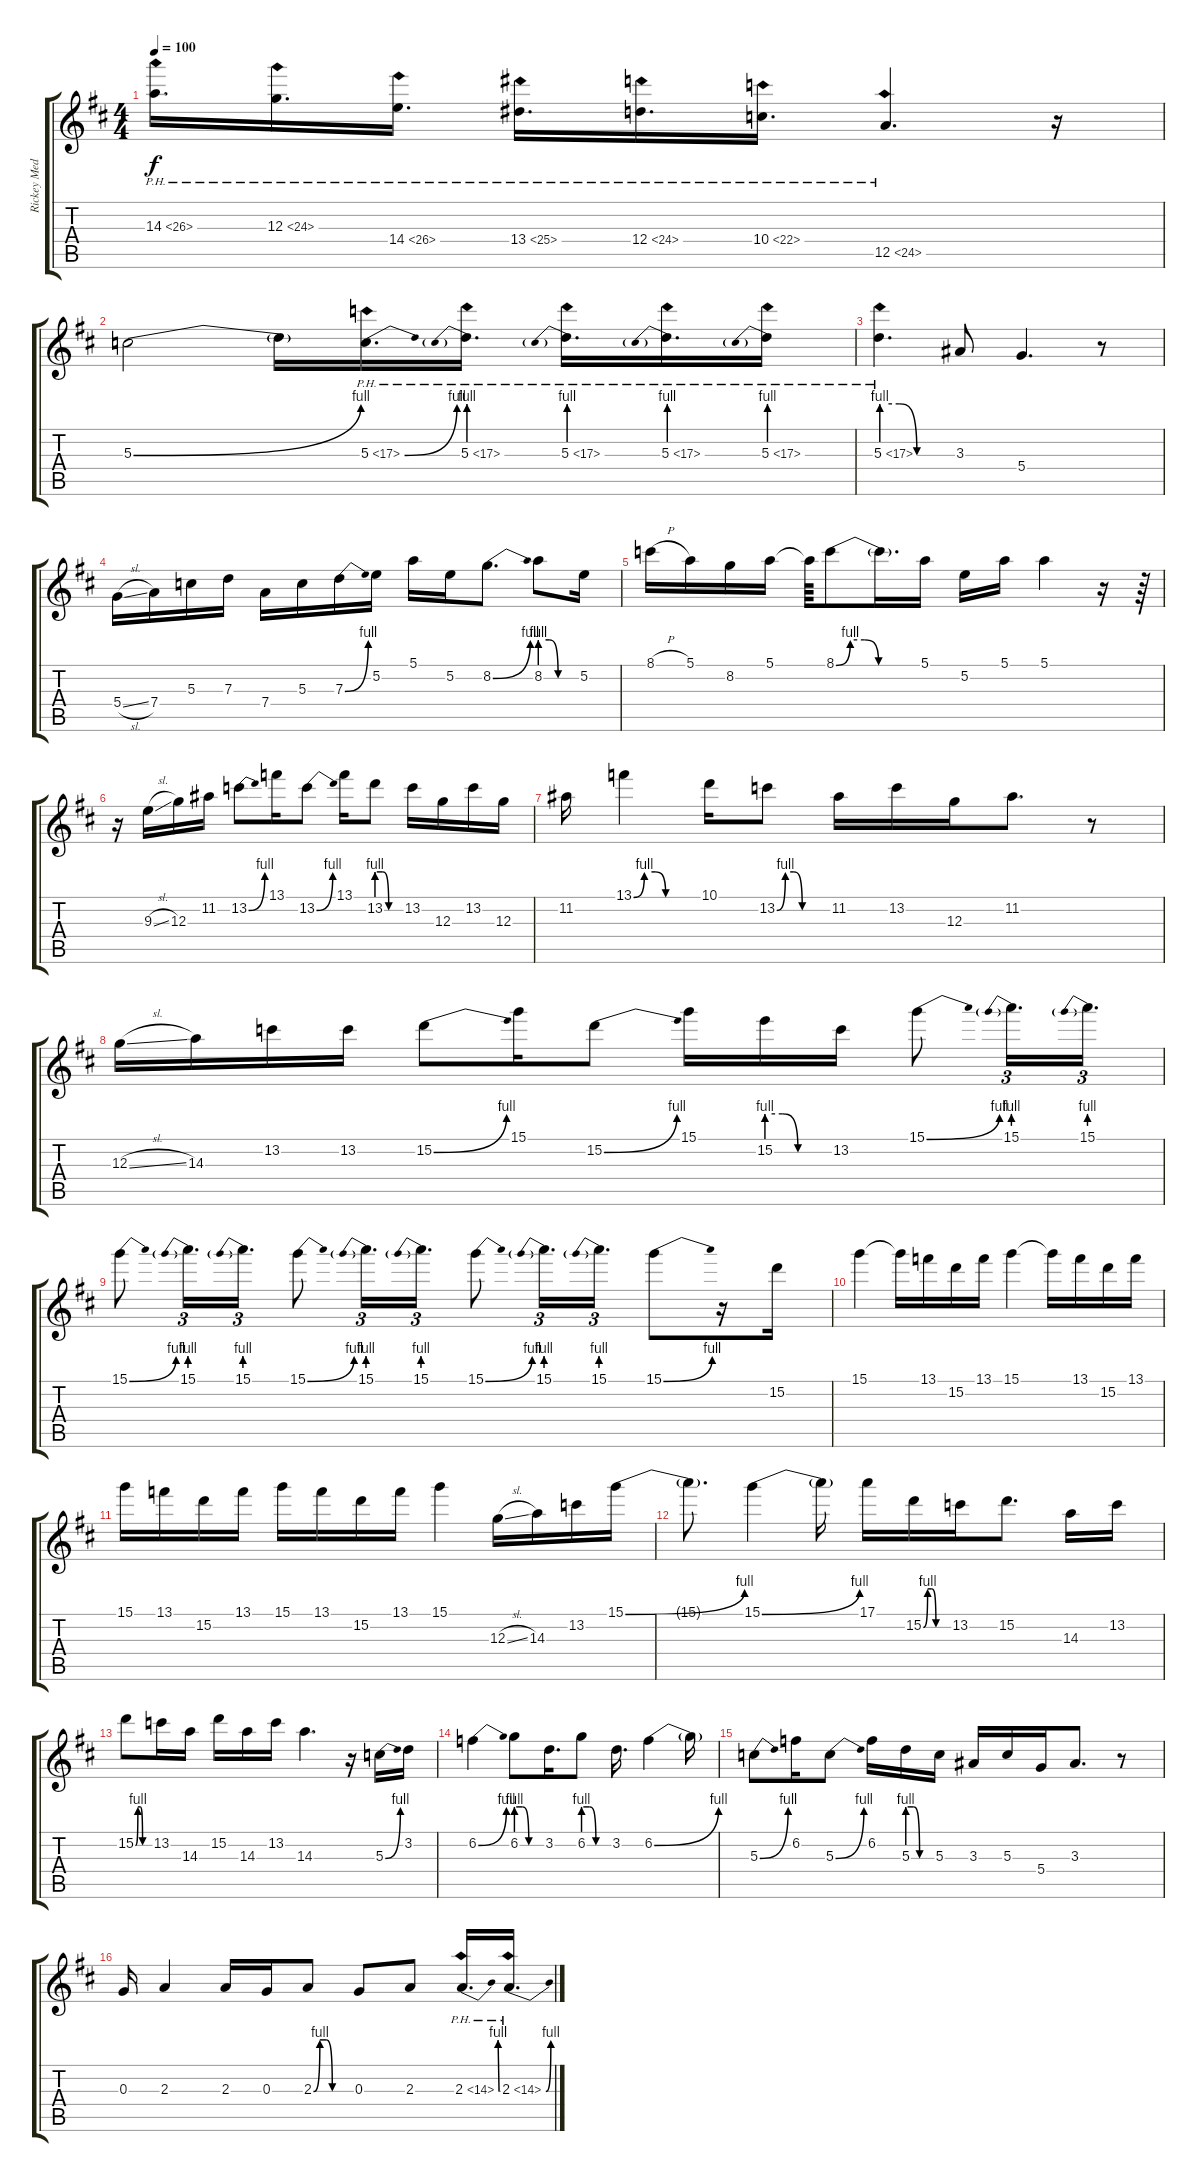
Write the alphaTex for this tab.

\track ("Rickey Medlocke Fills and Solos" "Rickey Med") {instrument overdrivenguitar}
\staff {score tabs}
\tuning (E4 B3 G3 D3 A2 D2) {hide}
\ts (4 4)
\tempo 100
\clef g2
\ks d
14.3{ph 12}.16{d dy f} 12.3{ph 12}.16{d} 14.4{ph 12}.16{d} 13.4{ph 12}.16{d} 12.4{ph 12}.16{d} 10.4{ph 12}.16{d} 12.5{ph 12}.4{d} r.16 |
5.3{be (bend 0 0 60 4)}.2 5.3{t}.16 5.3{be (bend 0 0 60 4) ph 12}.16{d} 5.3{be (prebend 0 4 60 4) ph 12}.16{d} 5.3{be (prebend 0 4 60 4) ph 12}.16{d} 5.3{be (prebend 0 4 60 4) ph 12}.16{d} 5.3{be (prebend 0 4 60 4) ph 12}.16 |
5.3{be (custom 0 4 15 4 30 0 60 0) ph 12}.4{d} 3.3.8 5.4.4{d} r.8 |
5.4{sl}.16 7.4.16 5.3.16 7.3.16 7.4.16 5.3.16 7.3{be (bend 0 0 60 4)}.16 5.2.16 5.1.16 5.2.16 8.2{be (bend 0 0 60 4)}.8{d} 8.2{be (custom 0 4 15 4 30 0 60 0)}.8 5.2.16 |
8.1{h}.16 5.1.16 8.2.16 5.1.16 5.1{t}.64 8.1{be (custom 0 0 10 4 20 4 30 0 60 0)}.8 8.1{t}.16{d} 5.1.16 5.2.16 5.1.16 5.1.4 r.16 r.64 |
r.16 9.3{sl}.16 12.3.16 11.2.16 13.2{be (bend 0 0 60 4)}.8 13.1.16 13.2{be (bend 0 0 60 4)}.8 13.1.16 13.2{be (custom 0 4 15 4 30 0 60 0)}.8 13.2.16 12.3.16 13.2.16 12.3.16 |
11.2.16 13.1{be (custom 0 0 10 4 20 4 30 0 60 0)}.4 10.1.16 13.2{be (custom 0 0 10 4 20 4 30 0 60 0)}.8 11.2.16 13.2.16 12.3.16 11.2.8{d} r.8 |
12.3{sl}.16{volume 11 instrument overdrivenguitar} 14.3.16 13.2.16 13.2.16 15.2{be (bend 0 0 60 4)}.8 15.1.16 15.2{be (bend 0 0 60 4)}.8 15.1.16 15.2{be (custom 0 4 15 4 30 0 60 0)}.16 13.2.16 15.1{be (bend 0 0 60 4)}.8 15.1{be (prebend 0 4 60 4)}.16{d tu (3 2)} 15.1{be (prebend 0 4 60 4)}.16{d tu (3 2)} |
15.1{be (bend 0 0 60 4)}.8 15.1{be (prebend 0 4 60 4)}.16{d tu (3 2)} 15.1{be (prebend 0 4 60 4)}.16{d tu (3 2)} 15.1{be (bend 0 0 60 4)}.8 15.1{be (prebend 0 4 60 4)}.16{d tu (3 2)} 15.1{be (prebend 0 4 60 4)}.16{d tu (3 2)} 15.1{be (bend 0 0 60 4)}.8 15.1{be (prebend 0 4 60 4)}.16{d tu (3 2)} 15.1{be (prebend 0 4 60 4)}.16{d tu (3 2)} 15.1{be (bend 0 0 60 4)}.8 r.16 15.2.16 |
15.1.4{volume 8 instrument overdrivenguitar} 15.1{t}.16 13.1.16 15.2.16 13.1.16 15.1.4 15.1{t}.16 13.1.16 15.2.16 13.1.16 |
15.1.16 13.1.16 15.2.16 13.1.16 15.1.16 13.1.16 15.2.16 13.1.16 15.1.4 12.3{sl}.16 14.3.16 13.2.16 15.1{be (bend 0 0 60 4)}.16 |
15.1{t}.8{d volume 13} 15.1{be (bend 0 0 60 4)}.4 15.1{t}.16 17.1.16 15.2{be (custom 0 0 10 4 20 4 30 0 60 0)}.16 13.2.16 15.2.8{d} 14.3.16 13.2.16 |
15.2{be (custom 0 0 10 4 20 4 30 0 60 0)}.8 13.2.16 14.3.16 15.2.16 14.3.16 13.2.16 14.3.4{d} r.16 5.3{be (bend 0 0 60 4)}.16 3.2.16 |
6.2{be (bend 0 0 60 4)}.4{volume 3 instrument overdrivenguitar} 6.2{be (custom 0 4 15 4 30 0 60 0)}.8 3.2.16{d} 6.2{be (custom 0 4 15 4 30 0 60 0)}.8 3.2.16{d} 6.2{be (bend 0 0 60 4)}.4 6.2{t}.16 |
5.3{be (bend 0 0 60 4)}.8 6.2.16 5.3{be (bend 0 0 60 4)}.8 6.2.16 5.3{be (custom 0 4 15 4 30 0 60 0)}.16 5.3.16 3.3.16 5.3.16 5.4.16 3.3.8{d} r.8 |
0.3.16 2.3.4 2.3.16 0.3.16 2.3{be (custom 0 0 10 4 20 4 30 0 60 0)}.8 0.3.8 2.3.8 2.3{be (bend 0 0 60 4) ph 12}.16{d} 2.3{be (bend 0 0 60 4) ph 12}.16{d}
